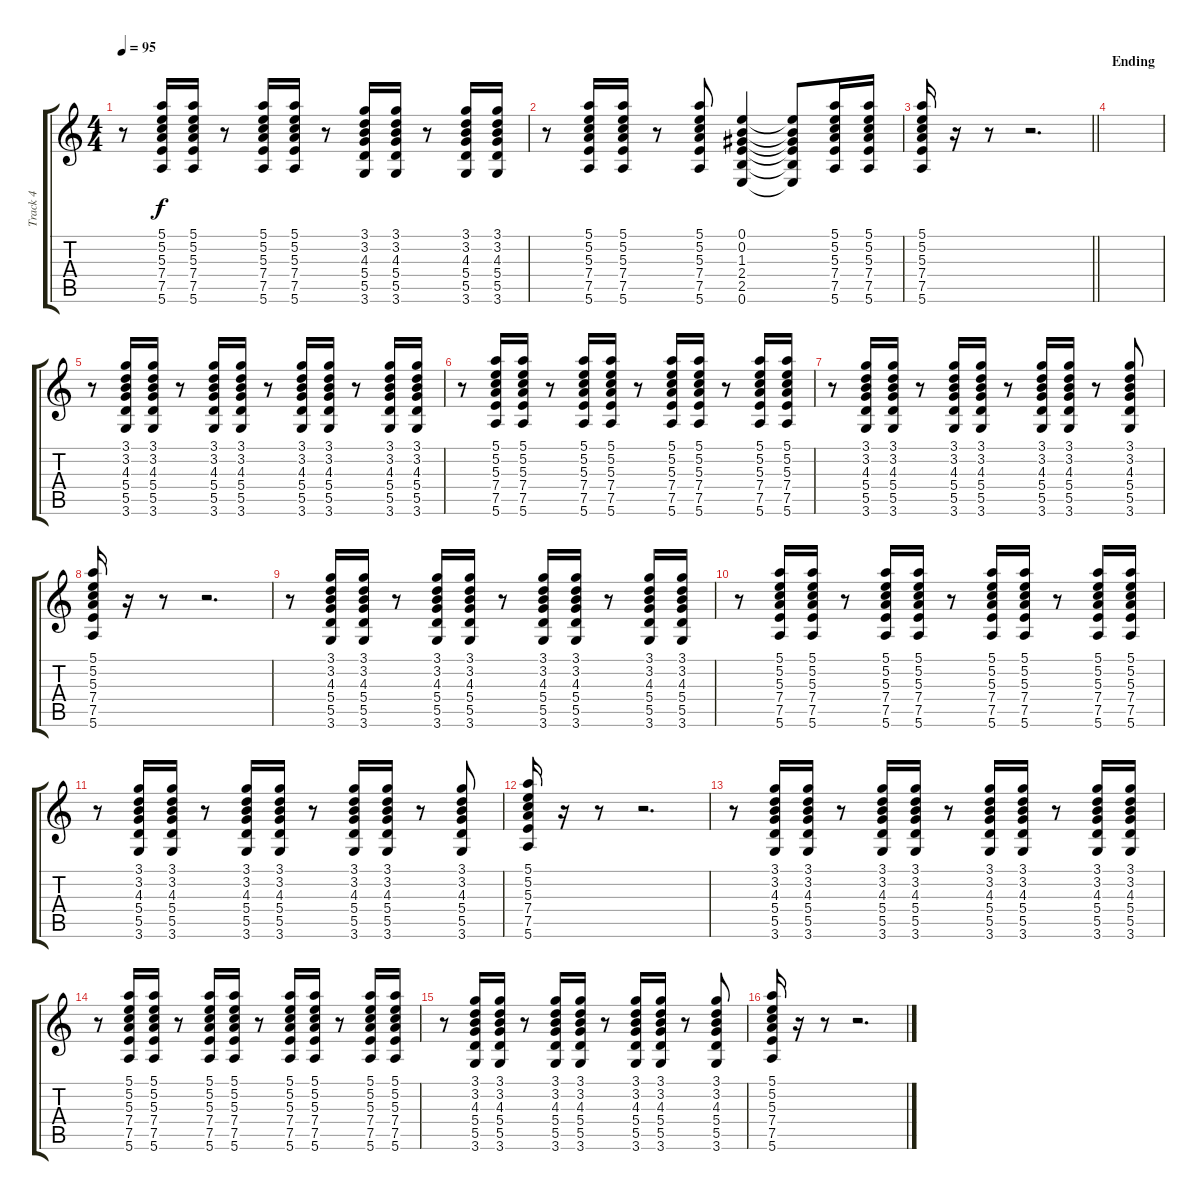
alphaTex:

\track ("Track 4" "Track 4") {instrument electricguitarclean}
\staff {score tabs}
\tuning (E4 B3 G3 D3 A2 E2) {hide}
\ts (4 4)
\tempo 95
\clef g2
\ks c
r.8{dy f} (5.1 5.2 5.3 7.4 7.5 5.6).16 (5.1 5.2 5.3 7.4 7.5 5.6).16 r.8 (5.1 5.2 5.3 7.4 7.5 5.6).16 (5.1 5.2 5.3 7.4 7.5 5.6).16 r.8 (3.1 3.2 4.3 5.4 5.5 3.6).16 (3.1 3.2 4.3 5.4 5.5 3.6).16 r.8 (3.1 3.2 4.3 5.4 5.5 3.6).16 (3.1 3.2 4.3 5.4 5.5 3.6).16 |
r.8 (5.1 5.2 5.3 7.4 7.5 5.6).16 (5.1 5.2 5.3 7.4 7.5 5.6).16 r.8 (5.1 5.2 5.3 7.4 7.5 5.6).8 (0.1 0.2 1.3 2.4 2.5 0.6).4 (0.1{t} 0.2{t} 1.3{t} 2.4{t} 2.5{t} 0.6{t}).8 (5.1 5.2 5.3 7.4 7.5 5.6).16 (5.1 5.2 5.3 7.4 7.5 5.6).16 |
\barLineRight lightlight
(5.1 5.2 5.3 7.4 7.5 5.6).16 r.16 r.8 r.2{d} |
\section ("" "Ending")
|
r.8 (3.1 3.2 4.3 5.4 5.5 3.6).16 (3.1 3.2 4.3 5.4 5.5 3.6).16 r.8 (3.1 3.2 4.3 5.4 5.5 3.6).16 (3.1 3.2 4.3 5.4 5.5 3.6).16 r.8 (3.1 3.2 4.3 5.4 5.5 3.6).16 (3.1 3.2 4.3 5.4 5.5 3.6).16 r.8 (3.1 3.2 4.3 5.4 5.5 3.6).16 (3.1 3.2 4.3 5.4 5.5 3.6).16 |
r.8 (5.1 5.2 5.3 7.4 7.5 5.6).16 (5.1 5.2 5.3 7.4 7.5 5.6).16 r.8 (5.1 5.2 5.3 7.4 7.5 5.6).16 (5.1 5.2 5.3 7.4 7.5 5.6).16 r.8 (5.1 5.2 5.3 7.4 7.5 5.6).16 (5.1 5.2 5.3 7.4 7.5 5.6).16 r.8 (5.1 5.2 5.3 7.4 7.5 5.6).16 (5.1 5.2 5.3 7.4 7.5 5.6).16 |
r.8 (3.1 3.2 4.3 5.4 5.5 3.6).16 (3.1 3.2 4.3 5.4 5.5 3.6).16 r.8 (3.1 3.2 4.3 5.4 5.5 3.6).16 (3.1 3.2 4.3 5.4 5.5 3.6).16 r.8 (3.1 3.2 4.3 5.4 5.5 3.6).16 (3.1 3.2 4.3 5.4 5.5 3.6).16 r.8 (3.1 3.2 4.3 5.4 5.5 3.6).8 |
(5.1 5.2 5.3 7.4 7.5 5.6).16 r.16 r.8 r.2{d} |
r.8 (3.1 3.2 4.3 5.4 5.5 3.6).16 (3.1 3.2 4.3 5.4 5.5 3.6).16 r.8 (3.1 3.2 4.3 5.4 5.5 3.6).16 (3.1 3.2 4.3 5.4 5.5 3.6).16 r.8 (3.1 3.2 4.3 5.4 5.5 3.6).16 (3.1 3.2 4.3 5.4 5.5 3.6).16 r.8 (3.1 3.2 4.3 5.4 5.5 3.6).16 (3.1 3.2 4.3 5.4 5.5 3.6).16 |
r.8 (5.1 5.2 5.3 7.4 7.5 5.6).16 (5.1 5.2 5.3 7.4 7.5 5.6).16 r.8 (5.1 5.2 5.3 7.4 7.5 5.6).16 (5.1 5.2 5.3 7.4 7.5 5.6).16 r.8 (5.1 5.2 5.3 7.4 7.5 5.6).16 (5.1 5.2 5.3 7.4 7.5 5.6).16 r.8 (5.1 5.2 5.3 7.4 7.5 5.6).16 (5.1 5.2 5.3 7.4 7.5 5.6).16 |
r.8 (3.1 3.2 4.3 5.4 5.5 3.6).16 (3.1 3.2 4.3 5.4 5.5 3.6).16 r.8 (3.1 3.2 4.3 5.4 5.5 3.6).16 (3.1 3.2 4.3 5.4 5.5 3.6).16 r.8 (3.1 3.2 4.3 5.4 5.5 3.6).16 (3.1 3.2 4.3 5.4 5.5 3.6).16 r.8 (3.1 3.2 4.3 5.4 5.5 3.6).8 |
(5.1 5.2 5.3 7.4 7.5 5.6).16 r.16 r.8 r.2{d} |
r.8 (3.1 3.2 4.3 5.4 5.5 3.6).16 (3.1 3.2 4.3 5.4 5.5 3.6).16 r.8 (3.1 3.2 4.3 5.4 5.5 3.6).16 (3.1 3.2 4.3 5.4 5.5 3.6).16 r.8 (3.1 3.2 4.3 5.4 5.5 3.6).16 (3.1 3.2 4.3 5.4 5.5 3.6).16 r.8 (3.1 3.2 4.3 5.4 5.5 3.6).16 (3.1 3.2 4.3 5.4 5.5 3.6).16 |
r.8 (5.1 5.2 5.3 7.4 7.5 5.6).16 (5.1 5.2 5.3 7.4 7.5 5.6).16 r.8 (5.1 5.2 5.3 7.4 7.5 5.6).16 (5.1 5.2 5.3 7.4 7.5 5.6).16 r.8 (5.1 5.2 5.3 7.4 7.5 5.6).16 (5.1 5.2 5.3 7.4 7.5 5.6).16 r.8 (5.1 5.2 5.3 7.4 7.5 5.6).16 (5.1 5.2 5.3 7.4 7.5 5.6).16 |
r.8 (3.1 3.2 4.3 5.4 5.5 3.6).16 (3.1 3.2 4.3 5.4 5.5 3.6).16 r.8 (3.1 3.2 4.3 5.4 5.5 3.6).16 (3.1 3.2 4.3 5.4 5.5 3.6).16 r.8 (3.1 3.2 4.3 5.4 5.5 3.6).16 (3.1 3.2 4.3 5.4 5.5 3.6).16 r.8 (3.1 3.2 4.3 5.4 5.5 3.6).8 |
(5.1 5.2 5.3 7.4 7.5 5.6).16 r.16 r.8 r.2{d}
